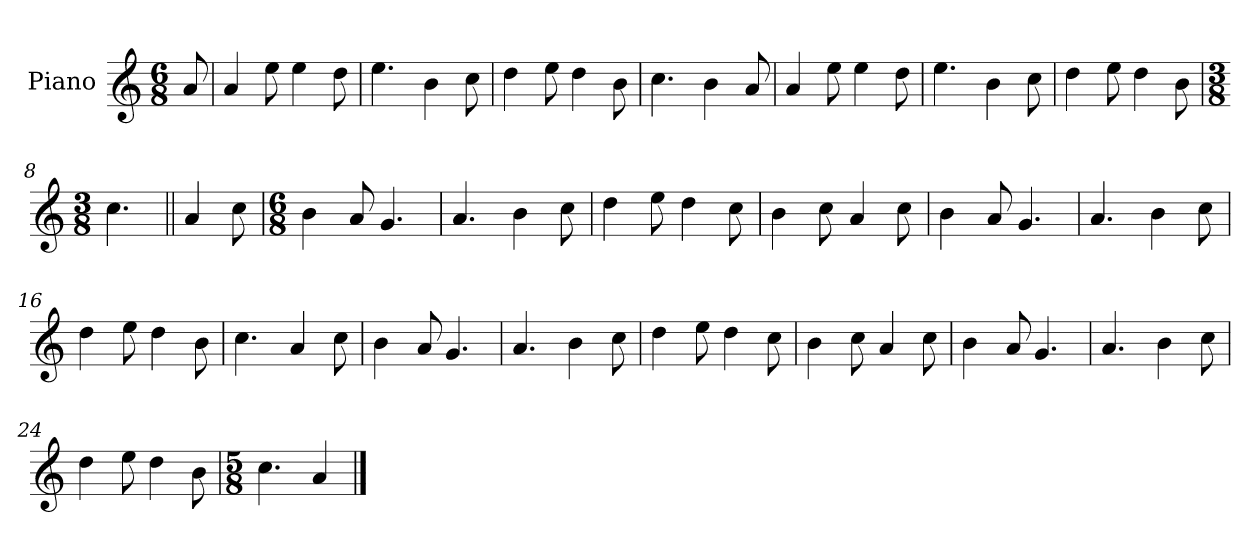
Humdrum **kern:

**kern
*part1
*staff1
*I"Piano
*I'Pno.
*clefG2
*k[]
*M6/8
=
8a/
=1
4a/
8ee\
4ee\
8dd\
=2
4.ee\
4b\
8cc\
=3
4dd\
8ee\
4dd\
8b\
=4
4.cc\
4b\
8a/
=5
4a/
8ee\
4ee\
8dd\
=6
4.ee\
4b\
8cc\
=7
4dd\
8ee\
4dd\
8b\
=8
*M3/8
4.cc\
=9||
4a/
8cc\
=10
*M6/8
4b\
8a/
4.g/
!!LO:LB:g=z
=11
4.a/
4b\
8cc\
=12
4dd\
8ee\
4dd\
8cc\
=13
4b\
8cc\
4a/
8cc\
=14
4b\
8a/
4.g/
=15
4.a/
4b\
8cc\
=16
4dd\
8ee\
4dd\
8b\
=17
4.cc\
4a/
8cc\
=18
4b\
8a/
4.g/
=19
4.a/
4b\
8cc\
=20
4dd\
8ee\
4dd\
8cc\
=21
4b\
8cc\
4a/
8cc\
!!LO:LB:g=z
=22
4b\
8a/
4.g/
=23
4.a/
4b\
8cc\
=24
4dd\
8ee\
4dd\
8b\
=25
*M5/8
4.cc\
4a/
==
*-
